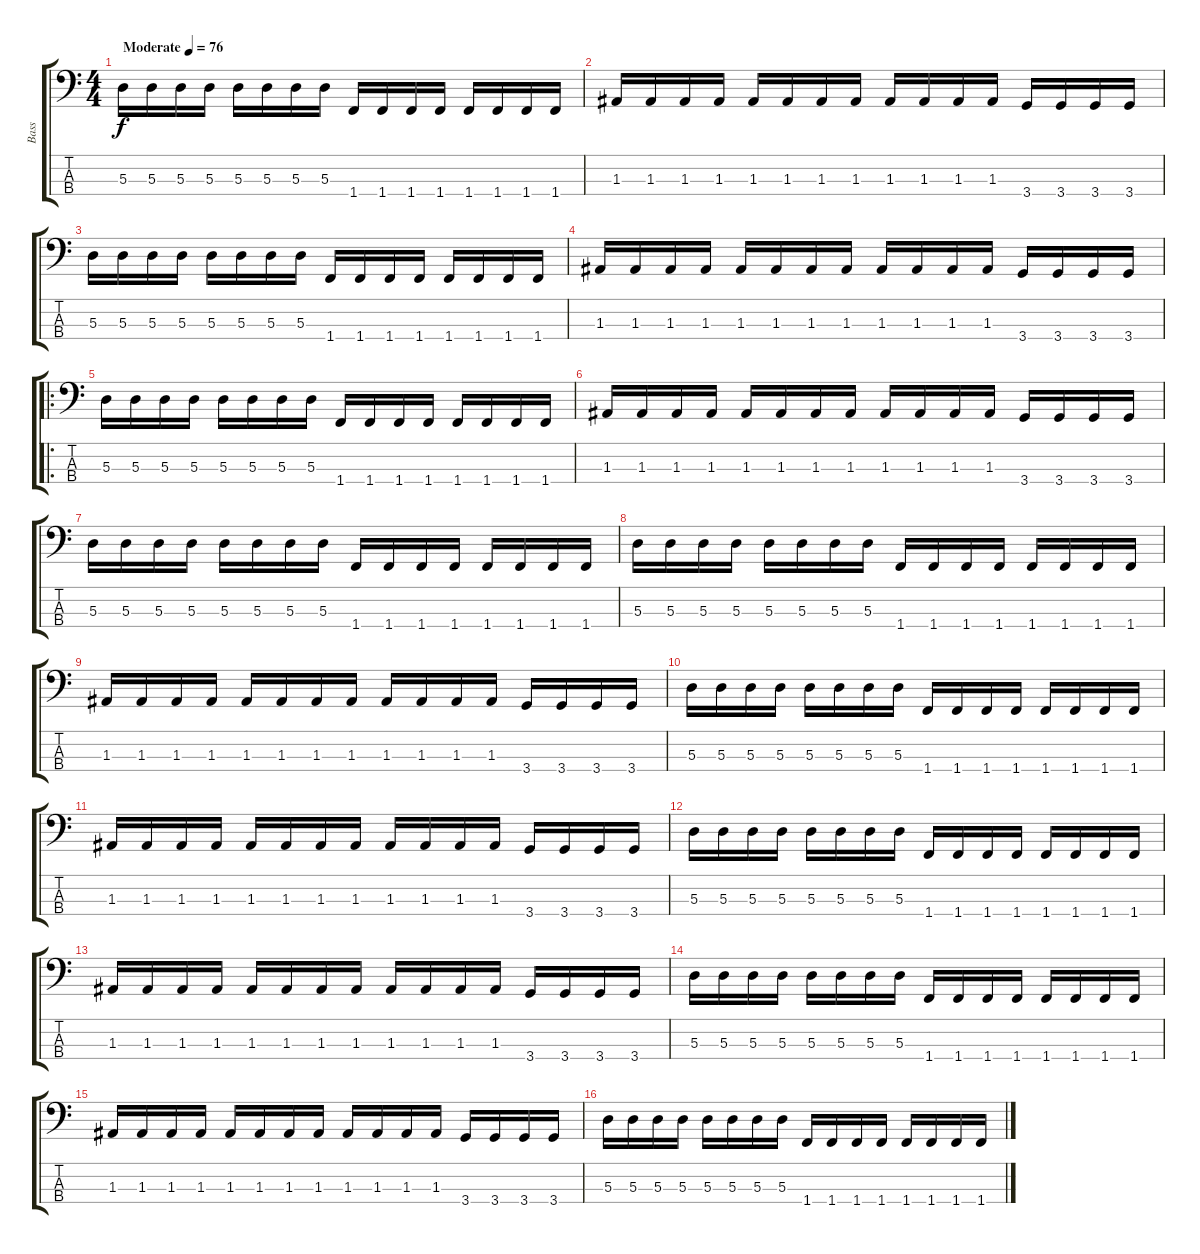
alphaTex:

\track ("Bass" "Bass") {instrument electricbasspick}
\staff {score tabs}
\tuning (G2 D2 A1 E1) {hide}
\ts (4 4)
\tempo (76 "Moderate")
\clef f4
\ks c
5.3.16{dy f instrument electricbasspick} 5.3.16 5.3.16 5.3.16 5.3.16 5.3.16 5.3.16 5.3.16 1.4.16 1.4.16 1.4.16 1.4.16 1.4.16 1.4.16 1.4.16 1.4.16 |
1.3.16 1.3.16 1.3.16 1.3.16 1.3.16 1.3.16 1.3.16 1.3.16 1.3.16 1.3.16 1.3.16 1.3.16 3.4.16 3.4.16 3.4.16 3.4.16 |
5.3.16 5.3.16 5.3.16 5.3.16 5.3.16 5.3.16 5.3.16 5.3.16 1.4.16 1.4.16 1.4.16 1.4.16 1.4.16 1.4.16 1.4.16 1.4.16 |
1.3.16 1.3.16 1.3.16 1.3.16 1.3.16 1.3.16 1.3.16 1.3.16 1.3.16 1.3.16 1.3.16 1.3.16 3.4.16 3.4.16 3.4.16 3.4.16 |
\ro
5.3.16 5.3.16 5.3.16 5.3.16 5.3.16 5.3.16 5.3.16 5.3.16 1.4.16 1.4.16 1.4.16 1.4.16 1.4.16 1.4.16 1.4.16 1.4.16 |
1.3.16 1.3.16 1.3.16 1.3.16 1.3.16 1.3.16 1.3.16 1.3.16 1.3.16 1.3.16 1.3.16 1.3.16 3.4.16 3.4.16 3.4.16 3.4.16 |
5.3.16 5.3.16 5.3.16 5.3.16 5.3.16 5.3.16 5.3.16 5.3.16 1.4.16 1.4.16 1.4.16 1.4.16 1.4.16 1.4.16 1.4.16 1.4.16 |
5.3.16 5.3.16 5.3.16 5.3.16 5.3.16 5.3.16 5.3.16 5.3.16 1.4.16 1.4.16 1.4.16 1.4.16 1.4.16 1.4.16 1.4.16 1.4.16 |
1.3.16 1.3.16 1.3.16 1.3.16 1.3.16 1.3.16 1.3.16 1.3.16 1.3.16 1.3.16 1.3.16 1.3.16 3.4.16 3.4.16 3.4.16 3.4.16 |
5.3.16 5.3.16 5.3.16 5.3.16 5.3.16 5.3.16 5.3.16 5.3.16 1.4.16 1.4.16 1.4.16 1.4.16 1.4.16 1.4.16 1.4.16 1.4.16 |
1.3.16 1.3.16 1.3.16 1.3.16 1.3.16 1.3.16 1.3.16 1.3.16 1.3.16 1.3.16 1.3.16 1.3.16 3.4.16 3.4.16 3.4.16 3.4.16 |
5.3.16 5.3.16 5.3.16 5.3.16 5.3.16 5.3.16 5.3.16 5.3.16 1.4.16 1.4.16 1.4.16 1.4.16 1.4.16 1.4.16 1.4.16 1.4.16 |
1.3.16 1.3.16 1.3.16 1.3.16 1.3.16 1.3.16 1.3.16 1.3.16 1.3.16 1.3.16 1.3.16 1.3.16 3.4.16 3.4.16 3.4.16 3.4.16 |
5.3.16 5.3.16 5.3.16 5.3.16 5.3.16 5.3.16 5.3.16 5.3.16 1.4.16 1.4.16 1.4.16 1.4.16 1.4.16 1.4.16 1.4.16 1.4.16 |
1.3.16 1.3.16 1.3.16 1.3.16 1.3.16 1.3.16 1.3.16 1.3.16 1.3.16 1.3.16 1.3.16 1.3.16 3.4.16 3.4.16 3.4.16 3.4.16 |
5.3.16 5.3.16 5.3.16 5.3.16 5.3.16 5.3.16 5.3.16 5.3.16 1.4.16 1.4.16 1.4.16 1.4.16 1.4.16 1.4.16 1.4.16 1.4.16
